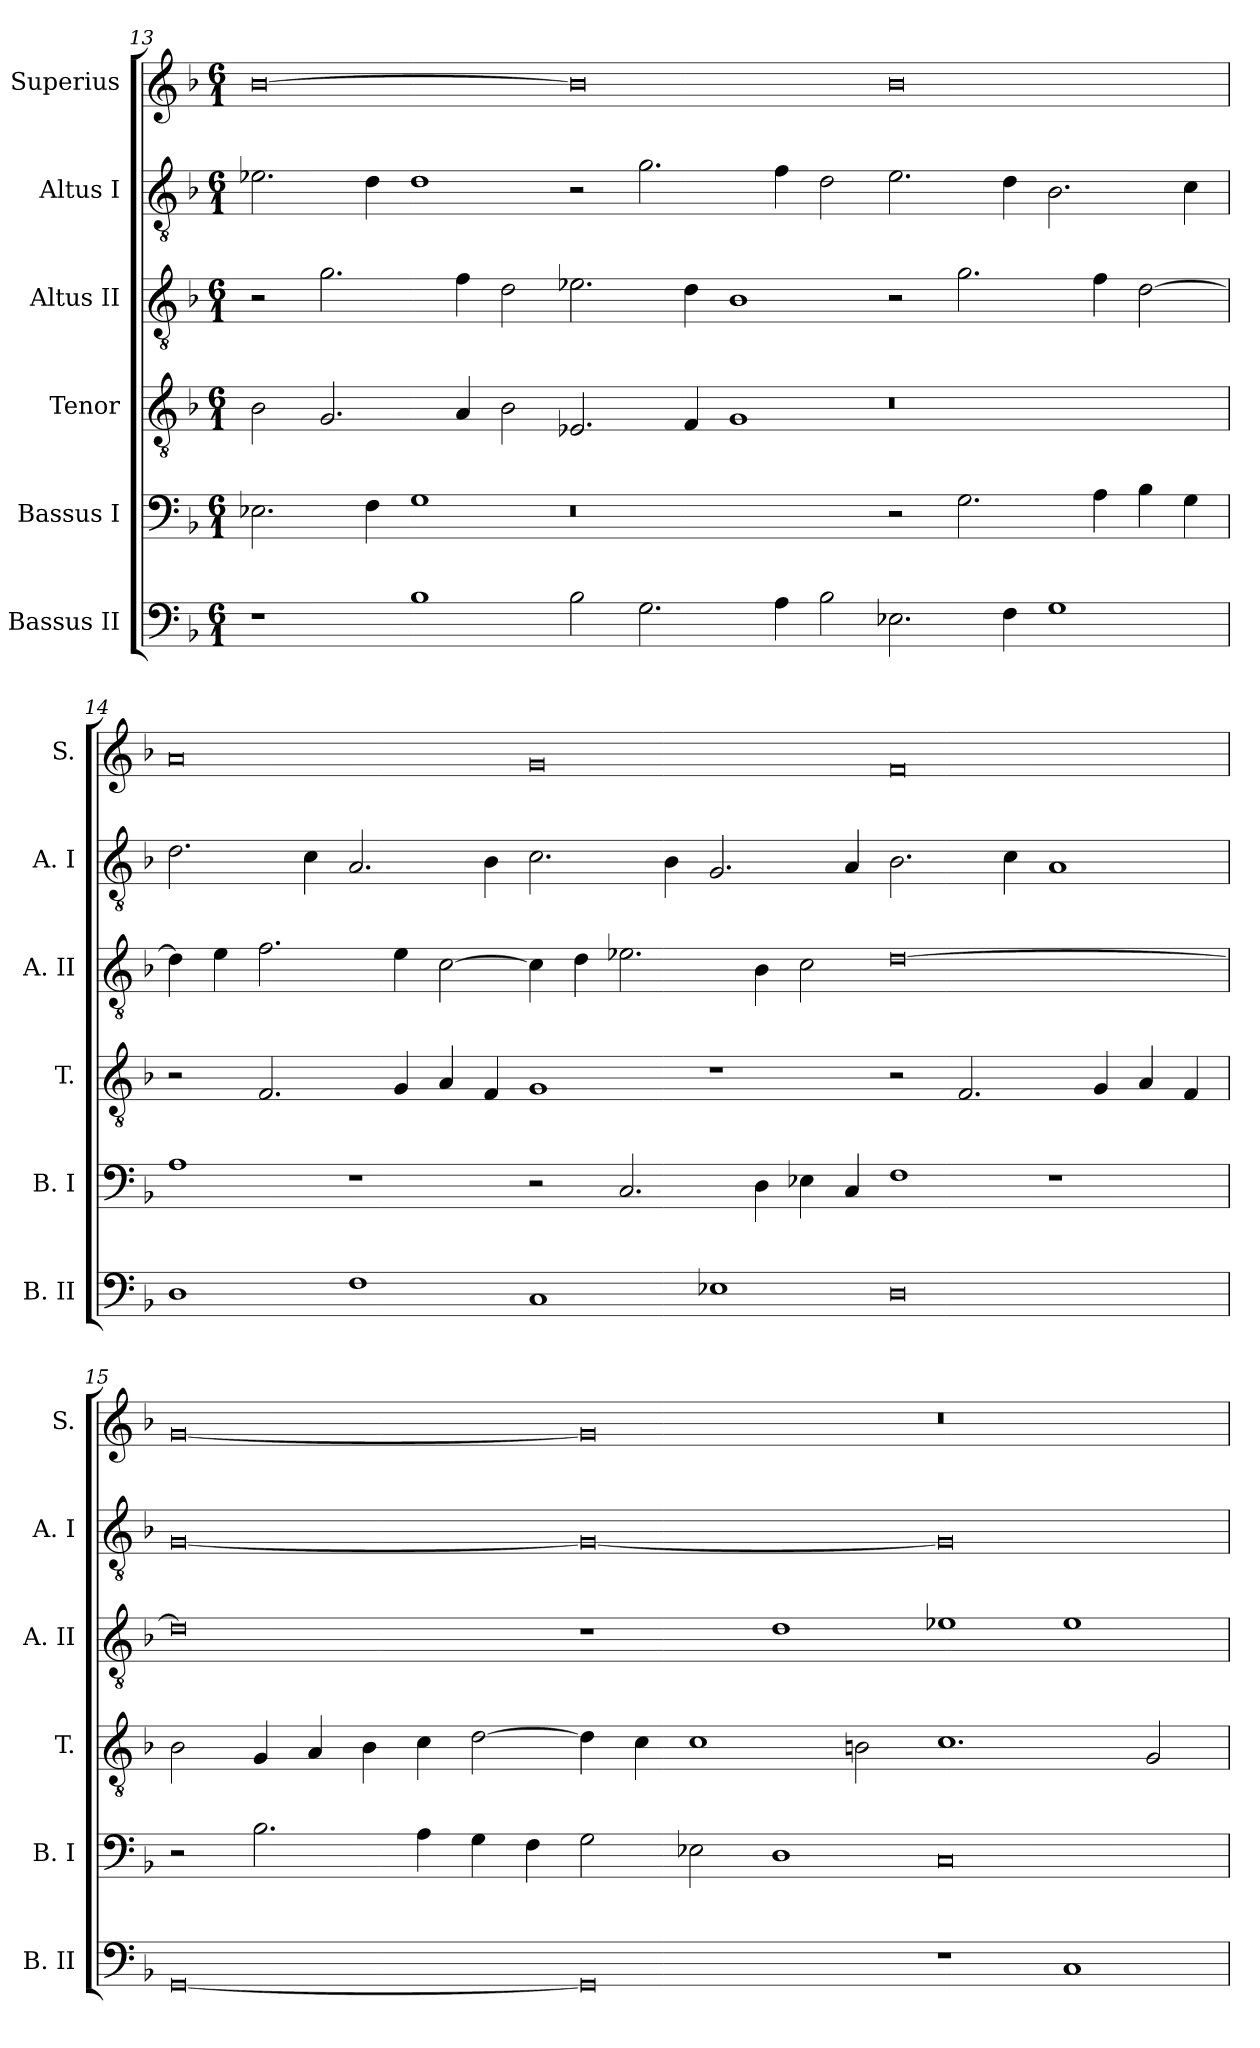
**kern	**kern	**kern	**kern	**kern	**kern
*part6	*part5	*part4	*part3	*part2	*part1
*staff6	*staff5	*staff4	*staff3	*staff2	*staff1
*I"Bassus II	*I"Bassus I	*I"Tenor	*I"Altus II	*I"Altus I	*I"Superius
*I'B. II	*I'B.  I	*I'T.	*I'A. II	*I'A. I	*I'S.
!!LO:LB:g=z
*clefF4	*clefF4	*clefGv2	*clefGv2	*clefGv2	*clefG2
*k[b-]	*k[b-]	*k[b-]	*k[b-]	*k[b-]	*k[b-]
*F:	*F:	*F:	*F:	*F:	*F:
*M6/1	*M6/1	*M6/1	*M6/1	*M6/1	*M6/1
=13	=13	=13	=13	=13	=13
1r	2.E-i\	2B-\	2r	2.e-X\	[0b-
.	.	2.G/	2.g\	.	.
.	4F\	.	.	4d\	.
1B-	1G	.	.	1d	.
.	.	4A/	4f\	.	.
.	.	2B-\	2d\	.	.
2B-\	0r	2.E-X/	2.e-X\	2r	0b-]
2.G\	.	.	.	2.g\	.
.	.	4F/	4d\	.	.
.	.	1G	1B-	.	.
4A\	.	.	.	4f\	.
2B-\	.	.	.	2d\	.
2.E-i\	2r	0r	2r	2.e-\	0b-
.	2.G\	.	2.g\	.	.
4F\	.	.	.	4d\	.
1G	.	.	.	2.B-\	.
.	4A\	.	4f\	.	.
.	4B-\	.	[2d\	.	.
.	4G\	.	.	4c\	.
!!LO:LB:g=z
=14	=14	=14	=14	=14	=14
1D	1A	2r	4d\]	2.d\	0a
.	.	.	4e\	.	.
.	.	2.F/	2.f\	.	.
.	.	.	.	4c\	.
1F	1r	.	.	2.A/	.
.	.	4G/	4e\	.	.
.	.	4A/	[2c\	.	.
.	.	4F/	.	4B-\	.
1C	2r	1G	4c\]	2.c\	0g
.	.	.	4d\	.	.
.	2.C/	.	2.e-X\	.	.
.	.	.	.	4B-\	.
1E-i	.	1r	.	2.G/	.
.	4D\	.	4B-\	.	.
.	4E-i\	.	2c\	.	.
.	4C/	.	.	4A/	.
0D	1F	2r	[0d	2.B-\	0f
.	.	2.F/	.	.	.
.	.	.	.	4c\	.
.	1r	.	.	1A	.
.	.	4G/	.	.	.
.	.	4A/	.	.	.
.	.	4F/	.	.	.
!!LO:PB:g=z
=15	=15	=15	=15	=15	=15
[0GG	2r	2B-\	0d]	[0G	[0g
.	2.B-\	4G/	.	.	.
.	.	4A/	.	.	.
.	.	4B-\	.	.	.
.	4A\	4c\	.	.	.
.	4G\	[2d\	.	.	.
.	4F\	.	.	.	.
0GG]	2G\	4d\]	1r	0G_	0g]
.	.	4c\	.	.	.
.	2E-i\	1c	.	.	.
.	1D	.	1d	.	.
.	.	2Bni\	.	.	.
1r	0C	1.c	1e-i	0G]	0r
1C	.	.	1e-i	.	.
.	.	2G/	.	.	.
=	=	=	=	=	=
*-	*-	*-	*-	*-	*-
